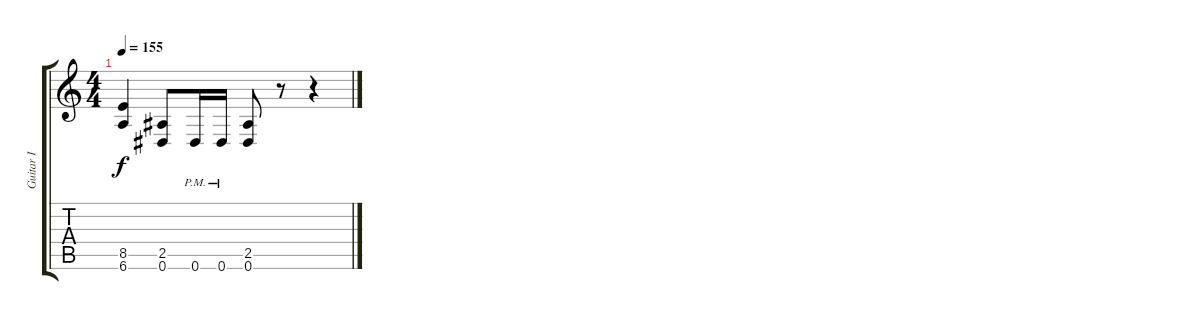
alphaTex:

\track ("Guitar I" "Guitar I") {instrument distortionguitar}
\staff {score tabs}
\tuning (Eb4 Bb3 Gb3 Db3 Ab2 Eb2) {hide}
\ts (4 4)
\tempo 155
\clef g2
\ks c
(8.5 6.6).4{dy f} (2.5 0.6).8 0.6{pm}.16 0.6{pm}.16 (2.5 0.6).8 r.8 r.4
